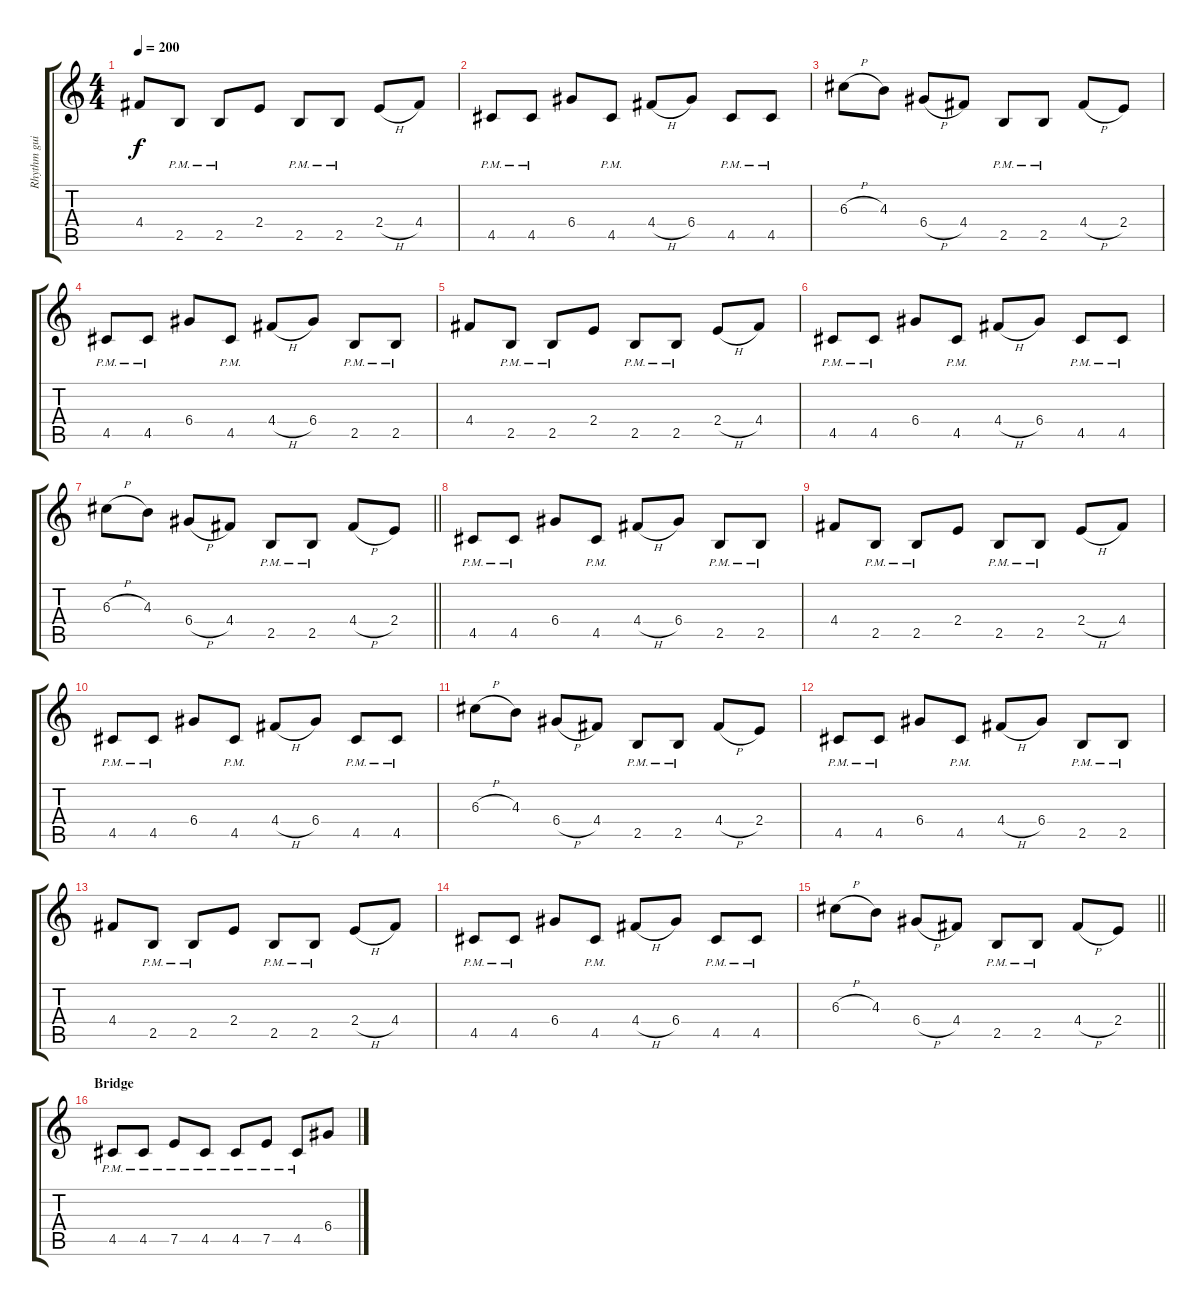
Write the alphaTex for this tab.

\track ("Rhythm guitar 1" "Rhythm gui") {instrument distortionguitar}
\staff {score tabs}
\tuning (E4 B3 G3 D3 A2 E2) {hide}
\ts (4 4)
\tempo 200
\clef g2
\ks c
4.4.8{dy f} 2.5{pm}.8 2.5{pm}.8 2.4.8 2.5{pm}.8 2.5{pm}.8 2.4{h}.8 4.4.8 |
4.5{pm}.8 4.5{pm}.8 6.4.8 4.5{pm}.8 4.4{h}.8 6.4.8 4.5{pm}.8 4.5{pm}.8 |
6.3{h}.8 4.3.8 6.4{h}.8 4.4.8 2.5{pm}.8 2.5{pm}.8 4.4{h}.8 2.4.8 |
4.5{pm}.8 4.5{pm}.8 6.4.8 4.5{pm}.8 4.4{h}.8 6.4.8 2.5{pm}.8 2.5{pm}.8 |
4.4.8 2.5{pm}.8 2.5{pm}.8 2.4.8 2.5{pm}.8 2.5{pm}.8 2.4{h}.8 4.4.8 |
4.5{pm}.8 4.5{pm}.8 6.4.8 4.5{pm}.8 4.4{h}.8 6.4.8 4.5{pm}.8 4.5{pm}.8 |
\barLineRight lightlight
6.3{h}.8 4.3.8 6.4{h}.8 4.4.8 2.5{pm}.8 2.5{pm}.8 4.4{h}.8 2.4.8 |
4.5{pm}.8 4.5{pm}.8 6.4.8 4.5{pm}.8 4.4{h}.8 6.4.8 2.5{pm}.8 2.5{pm}.8 |
4.4.8 2.5{pm}.8 2.5{pm}.8 2.4.8 2.5{pm}.8 2.5{pm}.8 2.4{h}.8 4.4.8 |
4.5{pm}.8 4.5{pm}.8 6.4.8 4.5{pm}.8 4.4{h}.8 6.4.8 4.5{pm}.8 4.5{pm}.8 |
6.3{h}.8 4.3.8 6.4{h}.8 4.4.8 2.5{pm}.8 2.5{pm}.8 4.4{h}.8 2.4.8 |
4.5{pm}.8 4.5{pm}.8 6.4.8 4.5{pm}.8 4.4{h}.8 6.4.8 2.5{pm}.8 2.5{pm}.8 |
4.4.8 2.5{pm}.8 2.5{pm}.8 2.4.8 2.5{pm}.8 2.5{pm}.8 2.4{h}.8 4.4.8 |
4.5{pm}.8 4.5{pm}.8 6.4.8 4.5{pm}.8 4.4{h}.8 6.4.8 4.5{pm}.8 4.5{pm}.8 |
\barLineRight lightlight
6.3{h}.8 4.3.8 6.4{h}.8 4.4.8 2.5{pm}.8 2.5{pm}.8 4.4{h}.8 2.4.8 |
\section ("" "Bridge")
4.5{pm}.8 4.5{pm}.8 7.5{pm}.8 4.5{pm}.8 4.5{pm}.8 7.5{pm}.8 4.5{pm}.8 6.4.8
